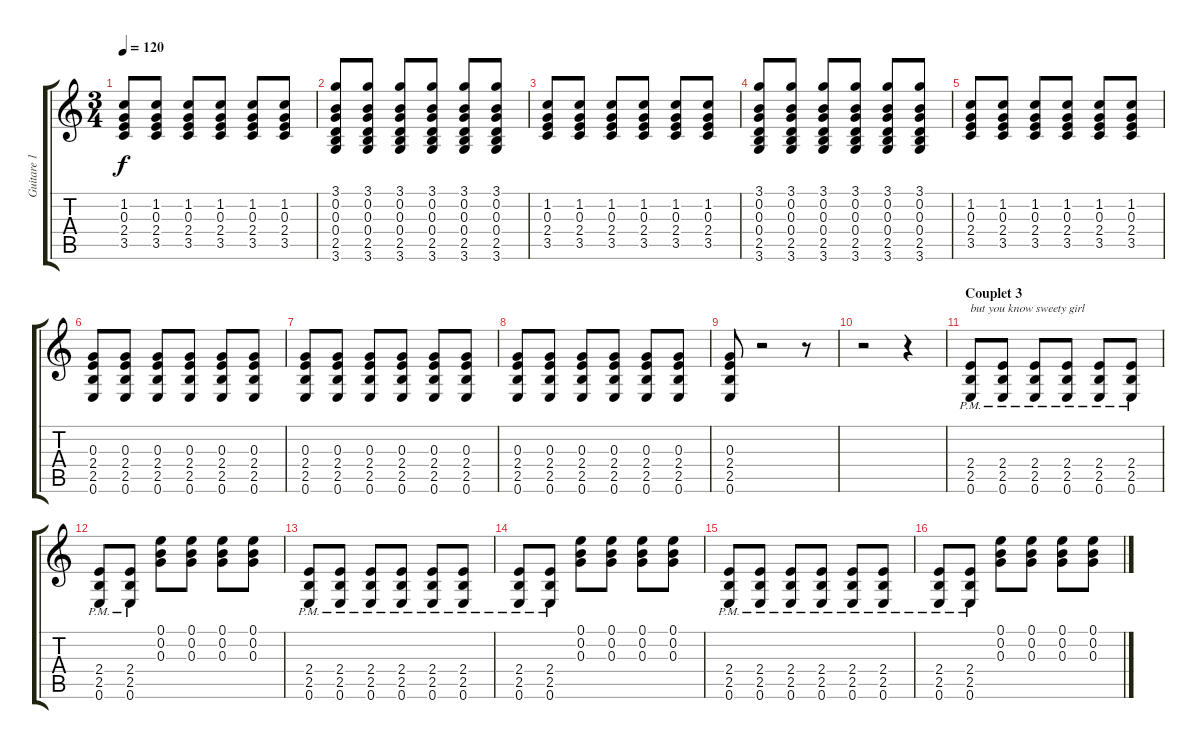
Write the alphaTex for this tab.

\track ("Guitare 1" "Guitare 1") {instrument electricguitarclean}
\staff {score tabs}
\tuning (E4 B3 G3 D3 A2 E2) {hide}
\ts (3 4)
\tempo 120
\clef g2
\ks c
(1.2 0.3 2.4 3.5).8{dy f} (1.2 0.3 2.4 3.5).8 (1.2 0.3 2.4 3.5).8 (1.2 0.3 2.4 3.5).8 (1.2 0.3 2.4 3.5).8 (1.2 0.3 2.4 3.5).8 |
(3.1 0.2 0.3 0.4 2.5 3.6).8 (3.1 0.2 0.3 0.4 2.5 3.6).8 (3.1 0.2 0.3 0.4 2.5 3.6).8 (3.1 0.2 0.3 0.4 2.5 3.6).8 (3.1 0.2 0.3 0.4 2.5 3.6).8 (3.1 0.2 0.3 0.4 2.5 3.6).8 |
(1.2 0.3 2.4 3.5).8 (1.2 0.3 2.4 3.5).8 (1.2 0.3 2.4 3.5).8 (1.2 0.3 2.4 3.5).8 (1.2 0.3 2.4 3.5).8 (1.2 0.3 2.4 3.5).8 |
(3.1 0.2 0.3 0.4 2.5 3.6).8 (3.1 0.2 0.3 0.4 2.5 3.6).8 (3.1 0.2 0.3 0.4 2.5 3.6).8 (3.1 0.2 0.3 0.4 2.5 3.6).8 (3.1 0.2 0.3 0.4 2.5 3.6).8 (3.1 0.2 0.3 0.4 2.5 3.6).8 |
(1.2 0.3 2.4 3.5).8 (1.2 0.3 2.4 3.5).8 (1.2 0.3 2.4 3.5).8 (1.2 0.3 2.4 3.5).8 (1.2 0.3 2.4 3.5).8 (1.2 0.3 2.4 3.5).8 |
(0.3 2.4 2.5 0.6).8 (0.3 2.4 2.5 0.6).8 (0.3 2.4 2.5 0.6).8 (0.3 2.4 2.5 0.6).8 (0.3 2.4 2.5 0.6).8 (0.3 2.4 2.5 0.6).8 |
(0.3 2.4 2.5 0.6).8 (0.3 2.4 2.5 0.6).8 (0.3 2.4 2.5 0.6).8 (0.3 2.4 2.5 0.6).8 (0.3 2.4 2.5 0.6).8 (0.3 2.4 2.5 0.6).8 |
(0.3 2.4 2.5 0.6).8 (0.3 2.4 2.5 0.6).8 (0.3 2.4 2.5 0.6).8 (0.3 2.4 2.5 0.6).8 (0.3 2.4 2.5 0.6).8 (0.3 2.4 2.5 0.6).8 |
(0.3 2.4 2.5 0.6).8 r.2 r.8 |
r.2 r.4 |
\section ("" "Couplet 3")
(2.4{pm} 2.5{pm} 0.6{pm}).8{txt "but you know sweety girl"} (2.4{pm} 2.5{pm} 0.6{pm}).8 (2.4{pm} 2.5{pm} 0.6{pm}).8 (2.4{pm} 2.5{pm} 0.6{pm}).8 (2.4{pm} 2.5{pm} 0.6{pm}).8 (2.4{pm} 2.5{pm} 0.6{pm}).8 |
(2.4{pm} 2.5{pm} 0.6{pm}).8 (2.4{pm} 2.5{pm} 0.6{pm}).8 (0.1 0.2 0.3).8 (0.1 0.2 0.3).8 (0.1 0.2 0.3).8 (0.1 0.2 0.3).8 |
(2.4{pm} 2.5{pm} 0.6{pm}).8 (2.4{pm} 2.5{pm} 0.6{pm}).8 (2.4{pm} 2.5{pm} 0.6{pm}).8 (2.4{pm} 2.5{pm} 0.6{pm}).8 (2.4{pm} 2.5{pm} 0.6{pm}).8 (2.4{pm} 2.5{pm} 0.6{pm}).8 |
(2.4{pm} 2.5{pm} 0.6{pm}).8 (2.4{pm} 2.5{pm} 0.6{pm}).8 (0.1 0.2 0.3).8 (0.1 0.2 0.3).8 (0.1 0.2 0.3).8 (0.1 0.2 0.3).8 |
(2.4{pm} 2.5{pm} 0.6{pm}).8 (2.4{pm} 2.5{pm} 0.6{pm}).8 (2.4{pm} 2.5{pm} 0.6{pm}).8 (2.4{pm} 2.5{pm} 0.6{pm}).8 (2.4{pm} 2.5{pm} 0.6{pm}).8 (2.4{pm} 2.5{pm} 0.6{pm}).8 |
(2.4{pm} 2.5{pm} 0.6{pm}).8 (2.4{pm} 2.5{pm} 0.6{pm}).8 (0.1 0.2 0.3).8 (0.1 0.2 0.3).8 (0.1 0.2 0.3).8 (0.1 0.2 0.3).8
